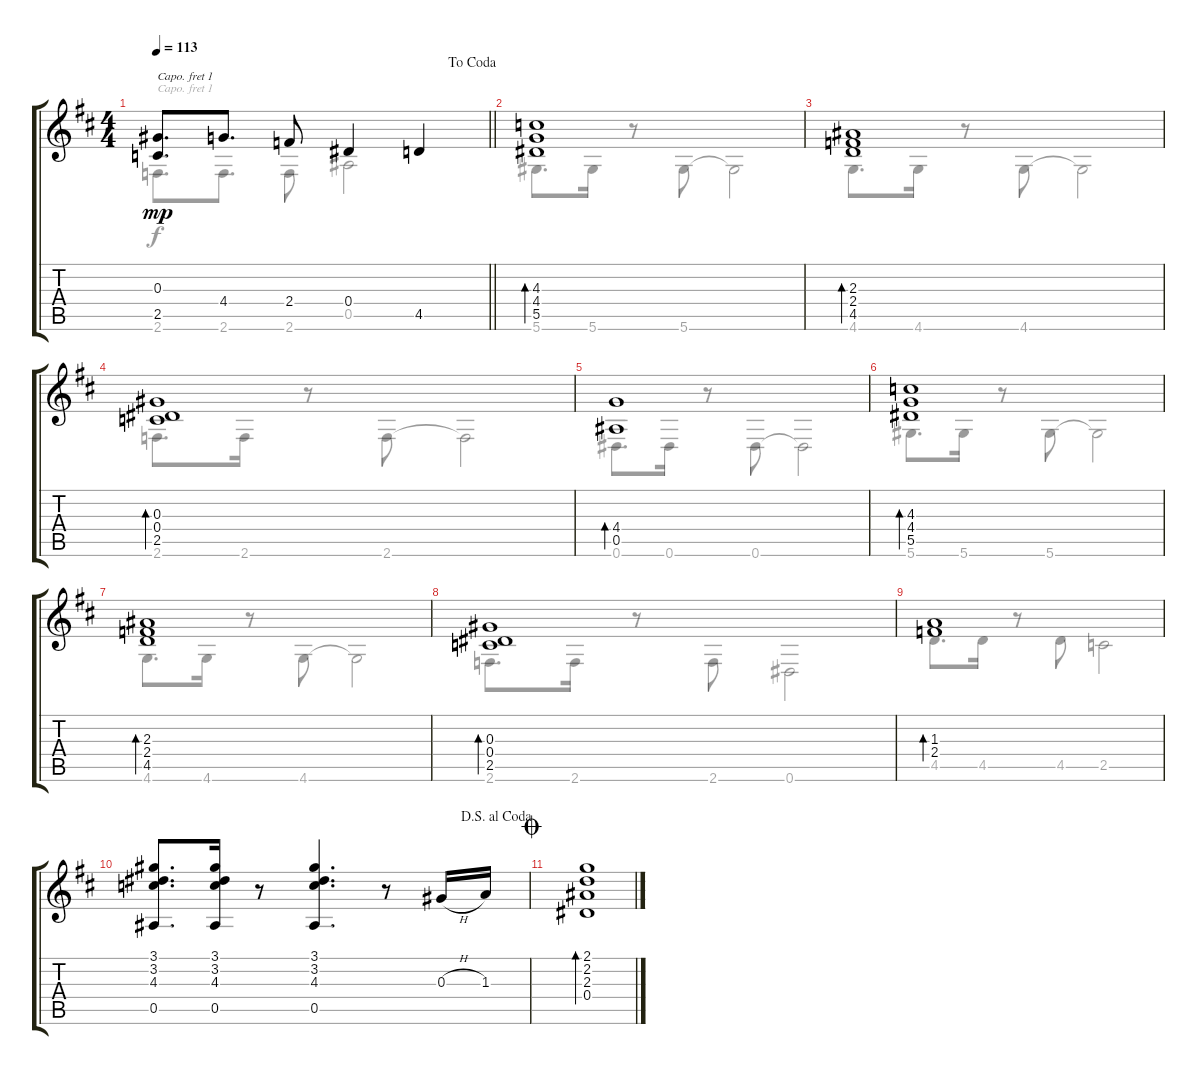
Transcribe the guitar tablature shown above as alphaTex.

\track "" {instrument acousticguitarnylon}
\staff {score tabs}
\capo 1
\tuning (E4 B3 G3 D3 A2 D2) {hide}
\voice
\ts (4 4)
\jump dacoda
\tempo 113
\clef g2
\barLineRight lightlight
\ks d
(0.3 2.5).8{d dy mp} 4.4.8{d} 2.4.8 0.4.4 4.5.4 |
(4.3 4.4 5.5).1{bd 240} |
(2.3 2.4 4.5).1{bd 240} |
(0.3 0.4 2.5).1{bd 240} |
(4.4 0.5).1{bd 240} |
(4.3 4.4 5.5).1{bd 240} |
(2.3 2.4 4.5).1{bd 240} |
(0.3 0.4 2.5).1{bd 240} |
(1.3 2.4).1{bd 240} |
\jump dalsegnoalcoda
(3.1 3.2 4.3 0.5).8{d} (3.1 3.2 4.3 0.5).16 r.8 (3.1 3.2 4.3 0.5).4{d} r.8 0.3{h}.16 1.3.16 |
\jump coda
(2.1 2.2 2.3 0.4).1{bd 240} |
\voice
\clef g2
\ottava regular
\simile none
\barLineRight lightlight
\ks d
2.6.8{d dy f} 2.6.8{d} 2.6.8 0.5.2 |
5.6.8{d} 5.6.16 r.8 5.6.8 5.6{t}.2 |
4.6.8{d} 4.6.16 r.8 4.6.8 4.6{t}.2 |
2.6.8{d} 2.6.16 r.8 2.6.8 2.6{t}.2 |
0.6.8{d} 0.6.16 r.8 0.6.8 0.6{t}.2 |
5.6.8{d} 5.6.16 r.8 5.6.8 5.6{t}.2 |
4.6.8{d} 4.6.16 r.8 4.6.8 4.6{t}.2 |
2.6.8{d} 2.6.16 r.8 2.6.8 0.6.2 |
4.5.8{d} 4.5.16 r.8 4.5.8 2.5.2 |
|
|
